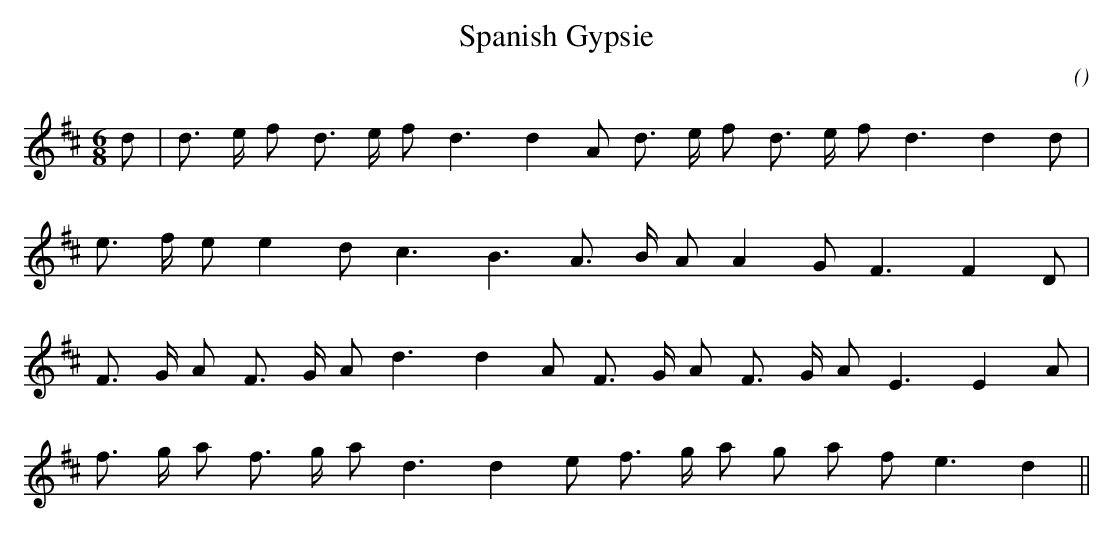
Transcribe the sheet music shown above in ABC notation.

X:1
T: Spanish Gypsie
C:
O:
M:6/8
K:D
K:D
M:6/8
L:1/16
d2 |d3 e f2 d3 e f2 d6d4 A2 d3 e f2 d3 e f2 d6d4 d2 |
e3 f e2 e4 d2 c6 B6 A3 B A2 A4 G2 F6F4 D2 |
F3 G A2 F3 G A2 d6d4 A2 F3 G A2 F3 G A2 E6E4 A2 |
f3 g a2 f3 g a2 d6d4 e2 f3 g a2 g2 a2 f2 e6 d4 ||
